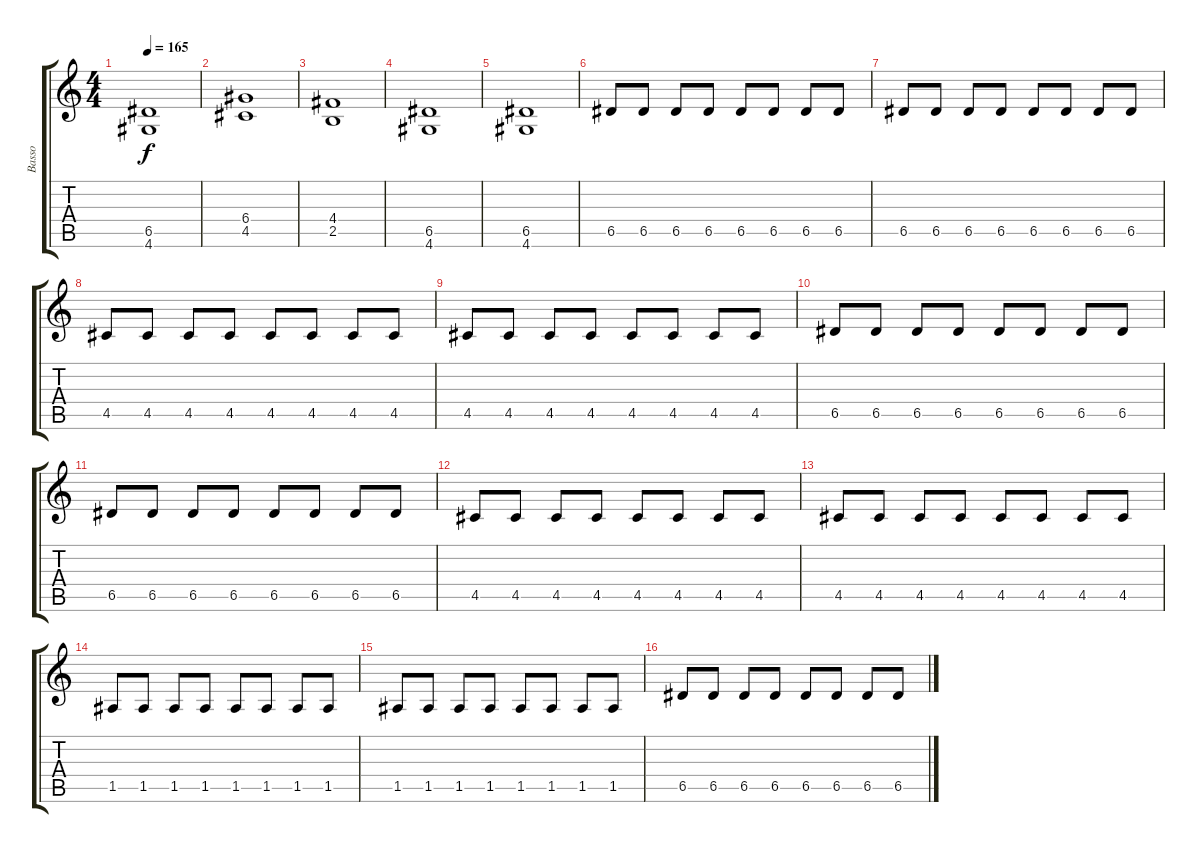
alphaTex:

\track ("Basso" "Basso") {instrument electricbassfinger}
\staff {score tabs}
\tuning (E4 B3 G3 D3 A2 E2) {hide}
\ts (4 4)
\tempo 165
\clef g2
\ks c
(6.5 4.6).1{dy f} |
(6.4 4.5).1 |
(4.4 2.5).1 |
(6.5 4.6).1 |
(6.5 4.6).1 |
6.5.8 6.5.8 6.5.8 6.5.8 6.5.8 6.5.8 6.5.8 6.5.8 |
6.5.8 6.5.8 6.5.8 6.5.8 6.5.8 6.5.8 6.5.8 6.5.8 |
4.5.8 4.5.8 4.5.8 4.5.8 4.5.8 4.5.8 4.5.8 4.5.8 |
4.5.8 4.5.8 4.5.8 4.5.8 4.5.8 4.5.8 4.5.8 4.5.8 |
6.5.8 6.5.8 6.5.8 6.5.8 6.5.8 6.5.8 6.5.8 6.5.8 |
6.5.8 6.5.8 6.5.8 6.5.8 6.5.8 6.5.8 6.5.8 6.5.8 |
4.5.8 4.5.8 4.5.8 4.5.8 4.5.8 4.5.8 4.5.8 4.5.8 |
4.5.8 4.5.8 4.5.8 4.5.8 4.5.8 4.5.8 4.5.8 4.5.8 |
1.5.8 1.5.8 1.5.8 1.5.8 1.5.8 1.5.8 1.5.8 1.5.8 |
1.5.8 1.5.8 1.5.8 1.5.8 1.5.8 1.5.8 1.5.8 1.5.8 |
6.5.8 6.5.8 6.5.8 6.5.8 6.5.8 6.5.8 6.5.8 6.5.8
